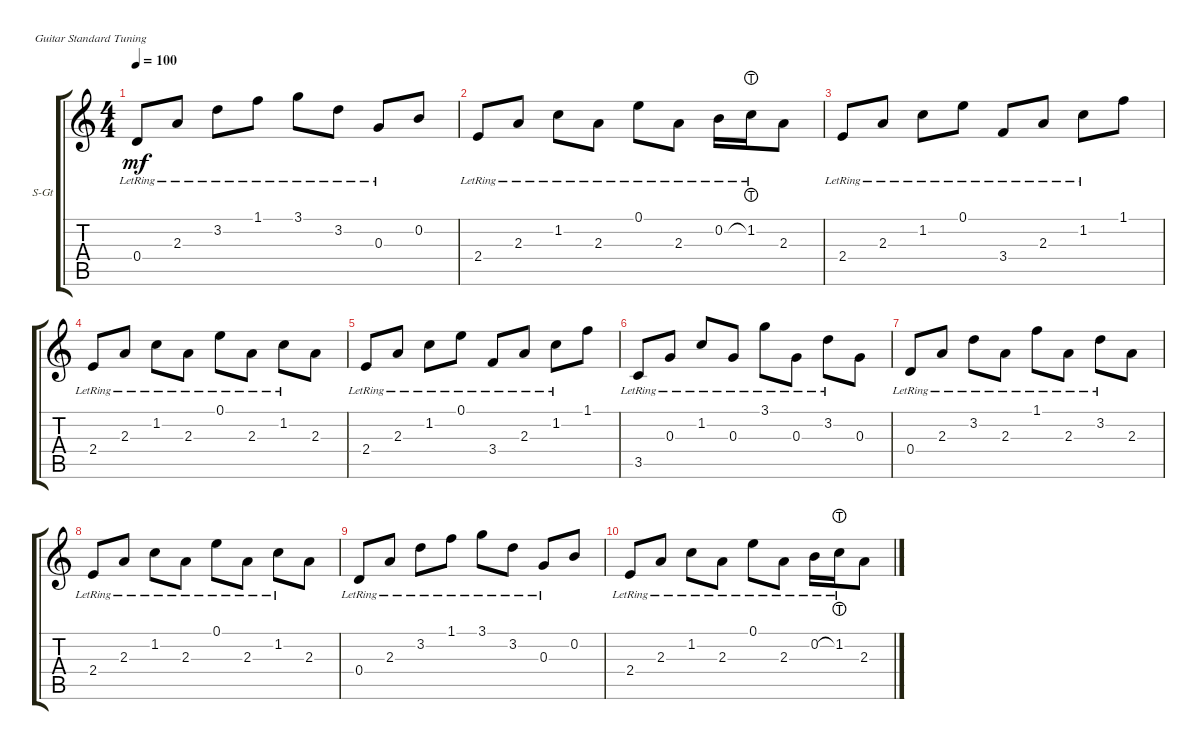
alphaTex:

\defaultSystemsLayout 4
\bracketExtendMode groupsimilarinstruments
\firstSystemTrackNameOrientation horizontal
\otherSystemsTrackNameOrientation horizontal
\track ("Аккустическая Гитара" "S-Gt") {instrument acousticguitarsteel}
\staff {score tabs}
\tuning (E4 B3 G3 D3 A2 E2)
\ts (4 4)
\tempo 100
\clef g2
\ks c
0.4{lr}.8{dy mf} 2.3{lr}.8 3.2{lr}.8 1.1{lr}.8 3.1{lr}.8 3.2{lr}.8 0.3{lr}.8 0.2.8 |
2.4{lr}.8 2.3{lr}.8 1.2{lr}.8 2.3{lr}.8 0.1{lr}.8 2.3{lr}.8 0.2{lr}.16 1.2{lht lr}.16 2.3.8 |
2.4{lr}.8 2.3{lr}.8 1.2{lr}.8 0.1{lr}.8 3.4{lr}.8 2.3{lr}.8 1.2{lr}.8 1.1.8 |
2.4{lr}.8 2.3{lr}.8 1.2{lr}.8 2.3{lr}.8 0.1{lr}.8 2.3{lr}.8 1.2{lr}.8 2.3.8 |
2.4{lr}.8 2.3{lr}.8 1.2{lr}.8 0.1{lr}.8 3.4{lr}.8 2.3{lr}.8 1.2{lr}.8 1.1.8 |
3.5{lr}.8 0.3{lr}.8 1.2{lr}.8 0.3{lr}.8 3.1{lr}.8 0.3{lr}.8 3.2{lr}.8 0.3.8 |
0.4{lr}.8 2.3{lr}.8 3.2{lr}.8 2.3{lr}.8 1.1{lr}.8 2.3{lr}.8 3.2{lr}.8 2.3.8 |
2.4{lr}.8 2.3{lr}.8 1.2{lr}.8 2.3{lr}.8 0.1{lr}.8 2.3{lr}.8 1.2{lr}.8 2.3.8 |
0.4{lr}.8 2.3{lr}.8 3.2{lr}.8 1.1{lr}.8 3.1{lr}.8 3.2{lr}.8 0.3{lr}.8 0.2.8 |
2.4{lr}.8 2.3{lr}.8 1.2{lr}.8 2.3{lr}.8 0.1{lr}.8 2.3{lr}.8 0.2{lr}.16 1.2{lht lr}.16 2.3.8
